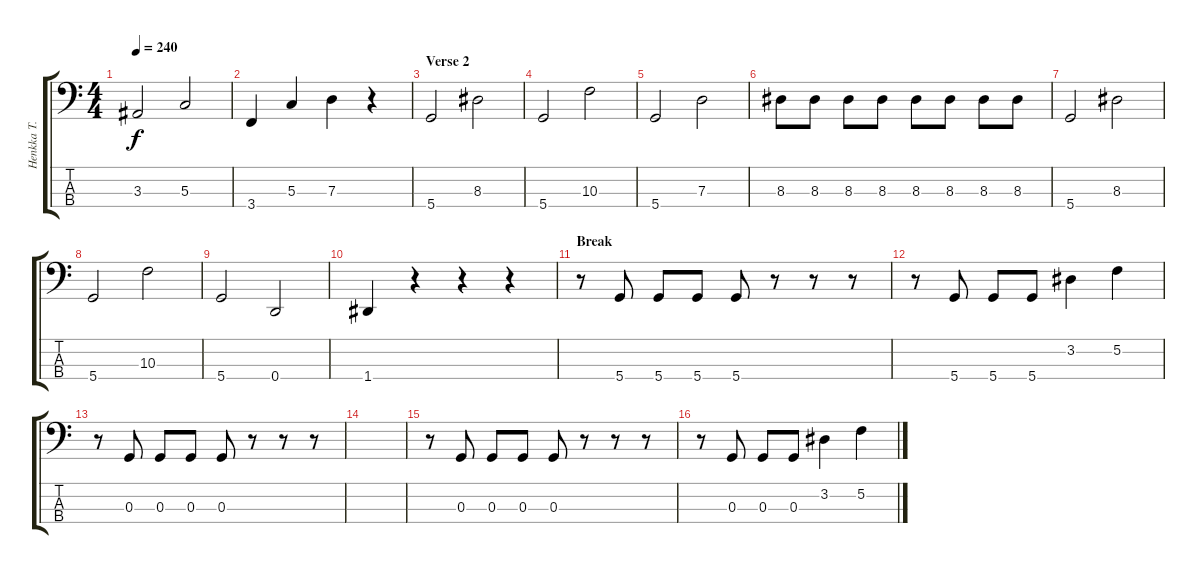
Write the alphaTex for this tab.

\track ("Henkka T. Blacksmith" "Henkka T. ") {instrument electricbasspick}
\staff {score tabs}
\tuning (F2 C2 G1 D1) {hide}
\ts (4 4)
\tempo 240
\clef f4
\ks c
3.3.2{dy f} 5.3.2 |
3.4.4 5.3.4 7.3.4 r.4 |
\section ("" "Verse 2")
5.4.2 8.3.2 |
5.4.2 10.3.2 |
5.4.2 7.3.2 |
8.3.8 8.3.8 8.3.8 8.3.8 8.3.8 8.3.8 8.3.8 8.3.8 |
5.4.2 8.3.2 |
5.4.2 10.3.2 |
5.4.2 0.4.2 |
1.4.4 r.4 r.4 r.4 |
\section ("" "Break")
r.8 5.4.8 5.4.8 5.4.8 5.4.8 r.8 r.8 r.8 |
r.8 5.4.8 5.4.8 5.4.8 3.2.4 5.2.4 |
r.8 0.3.8 0.3.8 0.3.8 0.3.8 r.8 r.8 r.8 |
|
r.8 0.3.8 0.3.8 0.3.8 0.3.8 r.8 r.8 r.8 |
r.8 0.3.8 0.3.8 0.3.8 3.2.4 5.2.4
